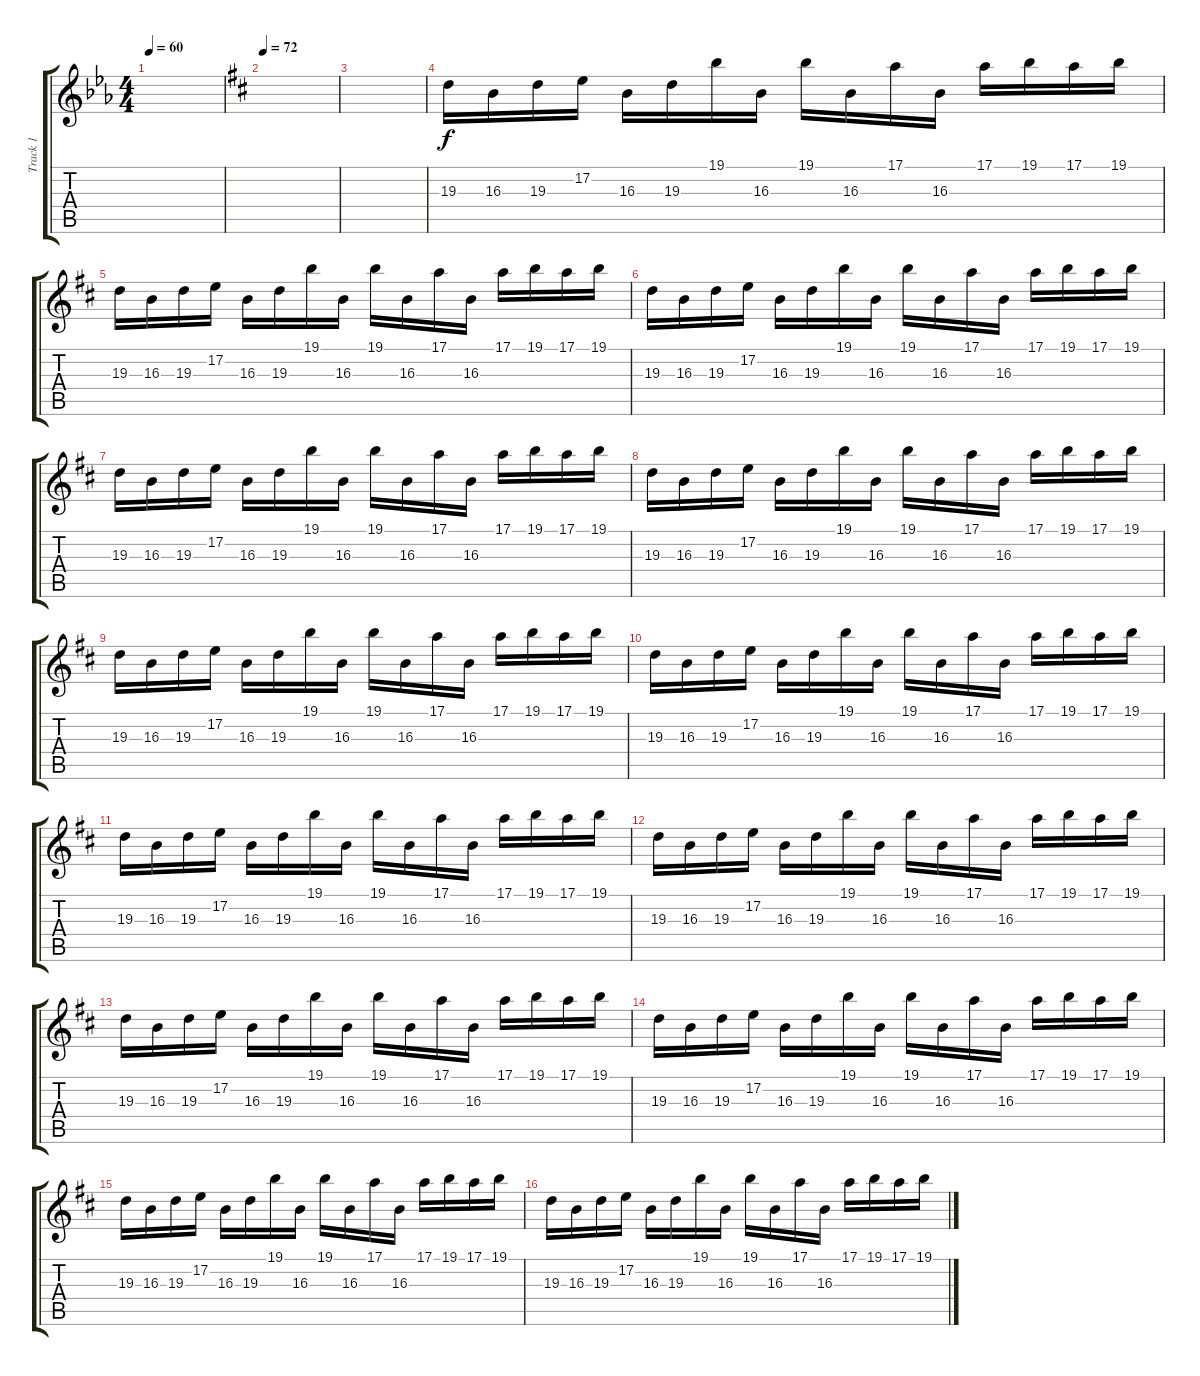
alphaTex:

\track ("Track 1" "Track 1") {instrument marimba}
\staff {score tabs}
\tuning (E4 B3 G3 D3 A2 E2) {hide}
\ts (4 4)
\tempo 60
\clef g2
\ks eb
|
\tempo 72
\ks d
|
|
19.3.16{volume 16 instrument marimba} 16.3.16 19.3.16 17.2.16 16.3.16 19.3.16 19.1.16 16.3.16 19.1.16 16.3.16 17.1.16 16.3.16 17.1.16 19.1.16 17.1.16 19.1.16 |
19.3.16 16.3.16 19.3.16 17.2.16 16.3.16 19.3.16 19.1.16 16.3.16 19.1.16 16.3.16 17.1.16 16.3.16 17.1.16 19.1.16 17.1.16 19.1.16 |
19.3.16 16.3.16 19.3.16 17.2.16 16.3.16 19.3.16 19.1.16 16.3.16 19.1.16 16.3.16 17.1.16 16.3.16 17.1.16 19.1.16 17.1.16 19.1.16 |
19.3.16 16.3.16 19.3.16 17.2.16 16.3.16 19.3.16 19.1.16 16.3.16 19.1.16 16.3.16 17.1.16 16.3.16 17.1.16 19.1.16 17.1.16 19.1.16 |
19.3.16 16.3.16 19.3.16 17.2.16 16.3.16 19.3.16 19.1.16 16.3.16 19.1.16 16.3.16 17.1.16 16.3.16 17.1.16 19.1.16 17.1.16 19.1.16 |
19.3.16 16.3.16 19.3.16 17.2.16 16.3.16 19.3.16 19.1.16 16.3.16 19.1.16 16.3.16 17.1.16 16.3.16 17.1.16 19.1.16 17.1.16 19.1.16 |
19.3.16 16.3.16 19.3.16 17.2.16 16.3.16 19.3.16 19.1.16 16.3.16 19.1.16 16.3.16 17.1.16 16.3.16 17.1.16 19.1.16 17.1.16 19.1.16 |
19.3.16 16.3.16 19.3.16 17.2.16 16.3.16 19.3.16 19.1.16 16.3.16 19.1.16 16.3.16 17.1.16 16.3.16 17.1.16 19.1.16 17.1.16 19.1.16 |
19.3.16 16.3.16 19.3.16 17.2.16 16.3.16 19.3.16 19.1.16 16.3.16 19.1.16 16.3.16 17.1.16 16.3.16 17.1.16 19.1.16 17.1.16 19.1.16 |
19.3.16 16.3.16 19.3.16 17.2.16 16.3.16 19.3.16 19.1.16 16.3.16 19.1.16 16.3.16 17.1.16 16.3.16 17.1.16 19.1.16 17.1.16 19.1.16 |
19.3.16 16.3.16 19.3.16 17.2.16 16.3.16 19.3.16 19.1.16 16.3.16 19.1.16 16.3.16 17.1.16 16.3.16 17.1.16 19.1.16 17.1.16 19.1.16 |
19.3.16 16.3.16 19.3.16 17.2.16 16.3.16 19.3.16 19.1.16 16.3.16 19.1.16 16.3.16 17.1.16 16.3.16 17.1.16 19.1.16 17.1.16 19.1.16 |
19.3.16 16.3.16 19.3.16 17.2.16 16.3.16 19.3.16 19.1.16 16.3.16 19.1.16 16.3.16 17.1.16 16.3.16 17.1.16 19.1.16 17.1.16 19.1.16
